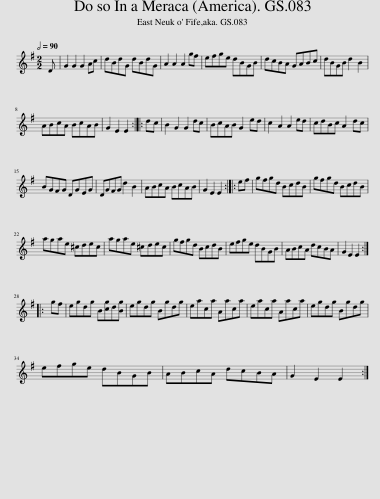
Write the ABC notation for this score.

X:1
L:1/8
Q:1/2=90
M:2/2
I:linebreak $
K:Emin
V:1 treble
V:1
 D | G2 G2 G2 Ac | dBdG dBdG | A2 A2 A2 gf | efge dBGB | %5
 dcBA GABc | dBGB d2 B2 |$ ABcA BcAB | G2 E2 E2 :: dc | %10
 B2 G2 G2 dc | BcAB G2 ed | c2 A2 A2 ed | cdBc A2 dc |$ BGFG DGEG | %15
 DGFG d2 B2 | ABcA BcAB | G2 E2 E2 :: ef | gfgd BcdB | %20
 gfgd BcdB |$ agae ^cdec | agae ^cdec | gfgd BcdB | efge dBGB | %25
 ABcA dcBA | G2 E2 E2 ::$ gf | egdg B[cg]d[Bg] | egdg Bgdg | %30
 eaca Aaca | eaca Aaca | egdg Bgdg |$ efge dBGB | ABcA dcBA | %35
 G2 E2 E2 :| %36
